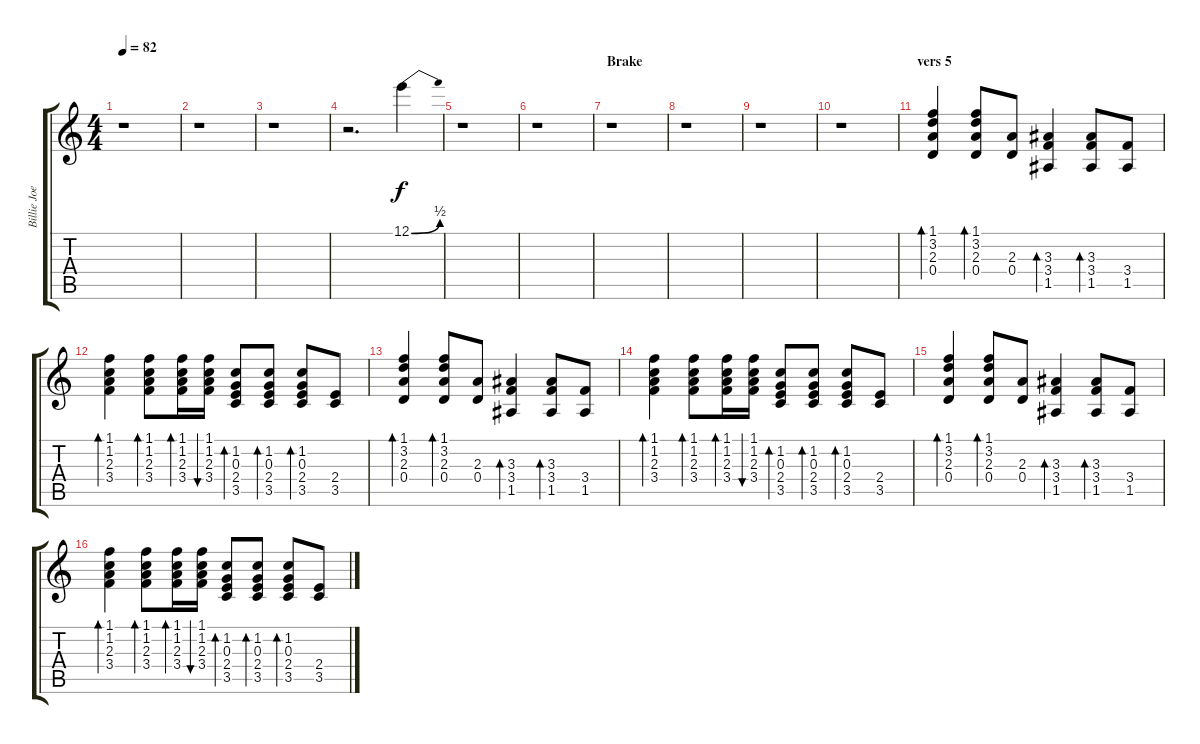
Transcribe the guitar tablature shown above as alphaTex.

\track ("Billie Joe acoustic guitar" "Billie Joe") {instrument acousticguitarsteel}
\staff {score tabs}
\tuning (E4 B3 G3 D3 A2 E2) {hide}
\ts (4 4)
\tempo 82
\clef g2
\ks c
r.1{dy f} |
r.1 |
r.1 |
r.2{d} 12.1{be (bend 0 0 60 2)}.4 |
r.1 |
r.1 |
\section ("" "Brake")
r.1 |
r.1 |
r.1 |
r.1 |
\section ("" "vers 5")
(1.1 3.2 2.3 0.4).4{bd 30} (1.1 3.2 2.3 0.4).8{bd 30} (2.3 0.4).8 (3.3 3.4 1.5).4{bd 30} (3.3 3.4 1.5).8{bd 30} (3.4 1.5).8 |
(1.1 1.2 2.3 3.4).4{bd 30} (1.1 1.2 2.3 3.4).8{bd 30} (1.1 1.2 2.3 3.4).16{bd 30} (1.1 1.2 2.3 3.4).16{bu 30} (1.2 0.3 2.4 3.5).8{bd 30} (1.2 0.3 2.4 3.5).8{bd 30} (1.2 0.3 2.4 3.5).8{bd 30} (2.4 3.5).8 |
(1.1 3.2 2.3 0.4).4{bd 30} (1.1 3.2 2.3 0.4).8{bd 30} (2.3 0.4).8 (3.3 3.4 1.5).4{bd 30} (3.3 3.4 1.5).8{bd 30} (3.4 1.5).8 |
(1.1 1.2 2.3 3.4).4{bd 30} (1.1 1.2 2.3 3.4).8{bd 30} (1.1 1.2 2.3 3.4).16{bd 30} (1.1 1.2 2.3 3.4).16{bu 30} (1.2 0.3 2.4 3.5).8{bd 30} (1.2 0.3 2.4 3.5).8{bd 30} (1.2 0.3 2.4 3.5).8{bd 30} (2.4 3.5).8 |
(1.1 3.2 2.3 0.4).4{bd 30} (1.1 3.2 2.3 0.4).8{bd 30} (2.3 0.4).8 (3.3 3.4 1.5).4{bd 30} (3.3 3.4 1.5).8{bd 30} (3.4 1.5).8 |
(1.1 1.2 2.3 3.4).4{bd 30} (1.1 1.2 2.3 3.4).8{bd 30} (1.1 1.2 2.3 3.4).16{bd 30} (1.1 1.2 2.3 3.4).16{bu 30} (1.2 0.3 2.4 3.5).8{bd 30} (1.2 0.3 2.4 3.5).8{bd 30} (1.2 0.3 2.4 3.5).8{bd 30} (2.4 3.5).8
